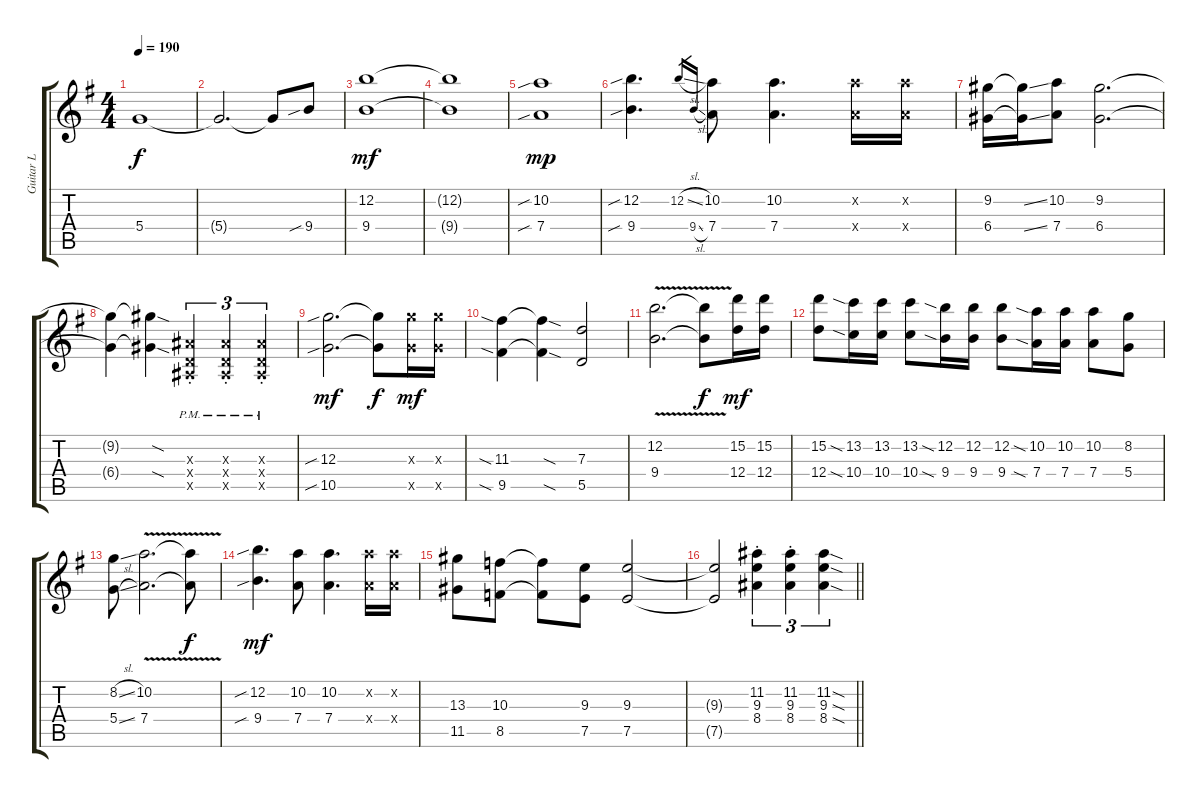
\track ("Guitar L" "Guitar L") {instrument distortionguitar}
\staff {score tabs}
\tuning (E4 B3 G3 D3 A2 E2) {hide}
\ts (4 4)
\tempo 190
\clef g2
\ks g
5.4.1{dy f} |
5.4{t}.2{d} 5.4{t}.8 9.4{sib}.8 |
(12.2 9.4).1{dy mf} |
(12.2{t} 9.4{t}).1 |
(10.2{sib} 7.4{sib}).1{dy mp} |
(12.2{sib} 9.4{sib}).4{d} 12.2{sl}.16{gr} 9.4{sl}.16{gr} (10.2 7.4).8 (10.2 7.4).4{d} (10.2{x} 7.4{x}).16 (10.2{x} 7.4{x}).16 |
(9.2 6.4).16 (9.2{ss t} 6.4{ss t}).16 (10.2 7.4).8 (9.2 6.4).2{d} |
(9.2{t} 6.4{t}).4 (9.2{sod t} 6.4{sod t}).4 (3.3{pm st x} 0.4{pm st x} 1.5{pm st x}).4{tu (3 2)} (3.3{pm st x} 0.4{pm st x} 1.5{pm st x}).4{tu (3 2)} (3.3{pm st x} 0.4{pm st x} 1.5{pm st x}).4{tu (3 2)} |
(12.3{sib} 10.5{sib}).2{d dy mf} (12.3{t} 10.5{t}).8{dy f} (12.3{x} 10.5{x}).16{dy mf} (12.3{x} 10.5{x}).16 |
(11.3{sia} 9.5{sia}).4 (11.3{sod t} 9.5{sod t}).4 (7.3 5.5).2 |
(12.2{v} 9.4{v}).2{d} (12.2{t} 9.4{t}).8{dy f} (15.2 12.4).16{dy mf} (15.2 12.4).16 |
(15.2 12.4).8 (13.2{sia} 10.4{sia}).16 (13.2 10.4).16 (13.2 10.4).8 (12.2{sia} 9.4{sia}).16 (12.2 9.4).16 (12.2 9.4).8 (10.2{sia} 7.4{sia}).16 (10.2 7.4).16 (10.2 7.4).8 (8.2 5.4).8 |
(8.2{sl} 5.4{sl}).8 (10.2{v} 7.4{v}).2{d} (10.2{t} 7.4{t}).8{dy f} |
(12.2{sib} 9.4{sib}).4{d dy mf} (10.2 7.4).8 (10.2 7.4).4{d} (10.2{x} 7.4{x}).16 (10.2{x} 7.4{x}).16 |
(13.3 11.5).8 (10.3 8.5).8 (10.3{t} 8.5{t}).8 (9.3 7.5).8 (9.3 7.5).2 |
\barLineRight lightlight
(9.3{t} 7.5{t}).2 (11.2{st} 9.3{st} 8.4{st}).4{tu (3 2)} (11.2{st} 9.3{st} 8.4{st}).4{tu (3 2)} (11.2{sod} 9.3{sod} 8.4{sod}).4{tu (3 2)}
